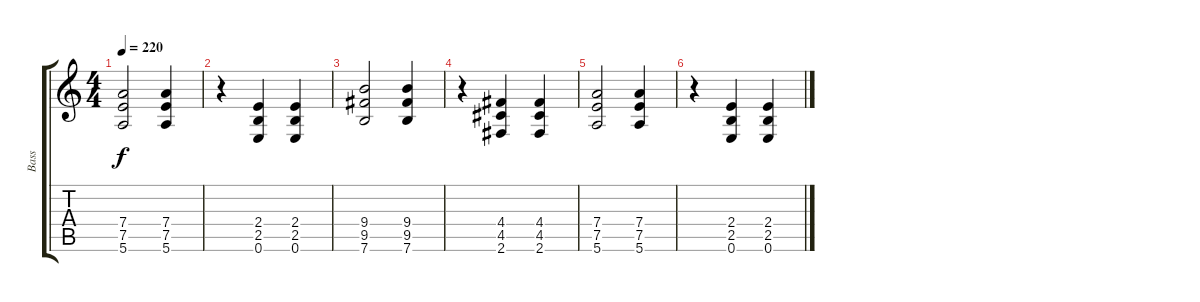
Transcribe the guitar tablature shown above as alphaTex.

\track ("Bass" "Bass") {instrument electricbassfinger}
\staff {score tabs}
\tuning (E4 B3 G3 D3 A2 E2) {hide}
\ts (4 4)
\tempo 220
\clef g2
\ks c
(7.4 7.5 5.6).2{dy f} (7.4 7.5 5.6).4 |
r.4 (2.4 2.5 0.6).4 (2.4 2.5 0.6).4 |
(9.4 9.5 7.6).2 (9.4 9.5 7.6).4 |
r.4 (4.4 4.5 2.6).4 (4.4 4.5 2.6).4 |
(7.4 7.5 5.6).2 (7.4 7.5 5.6).4 |
r.4 (2.4 2.5 0.6).4 (2.4 2.5 0.6).4
